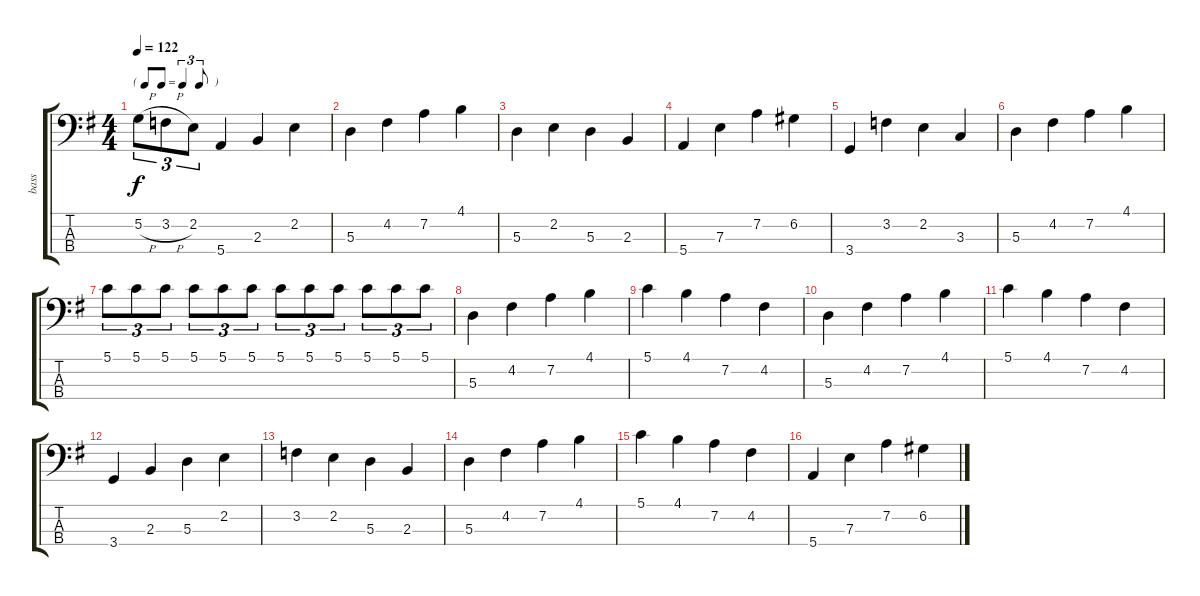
\track ("bass" "bass") {instrument electricbassfinger}
\staff {score tabs}
\tuning (G2 D2 A1 E1) {hide}
\ts (4 4)
\tf triplet8th
\tempo 122
\clef f4
\ks g
5.2{h}.8{tu (3 2) dy f} 3.2{h}.8{tu (3 2)} 2.2.8{tu (3 2)} 5.4.4 2.3.4 2.2.4 |
5.3.4 4.2.4 7.2.4 4.1.4 |
5.3.4 2.2.4 5.3.4 2.3.4 |
5.4.4 7.3.4 7.2.4 6.2.4 |
3.4.4 3.2.4 2.2.4 3.3.4 |
5.3.4 4.2.4 7.2.4 4.1.4 |
5.1.8{tu (3 2)} 5.1.8{tu (3 2)} 5.1.8{tu (3 2)} 5.1.8{tu (3 2)} 5.1.8{tu (3 2)} 5.1.8{tu (3 2)} 5.1.8{tu (3 2)} 5.1.8{tu (3 2)} 5.1.8{tu (3 2)} 5.1.8{tu (3 2)} 5.1.8{tu (3 2)} 5.1.8{tu (3 2)} |
5.3.4 4.2.4 7.2.4 4.1.4 |
5.1.4 4.1.4 7.2.4 4.2.4 |
5.3.4 4.2.4 7.2.4 4.1.4 |
5.1.4 4.1.4 7.2.4 4.2.4 |
3.4.4 2.3.4 5.3.4 2.2.4 |
3.2.4 2.2.4 5.3.4 2.3.4 |
5.3.4 4.2.4 7.2.4 4.1.4 |
5.1.4 4.1.4 7.2.4 4.2.4 |
5.4.4 7.3.4 7.2.4 6.2.4
